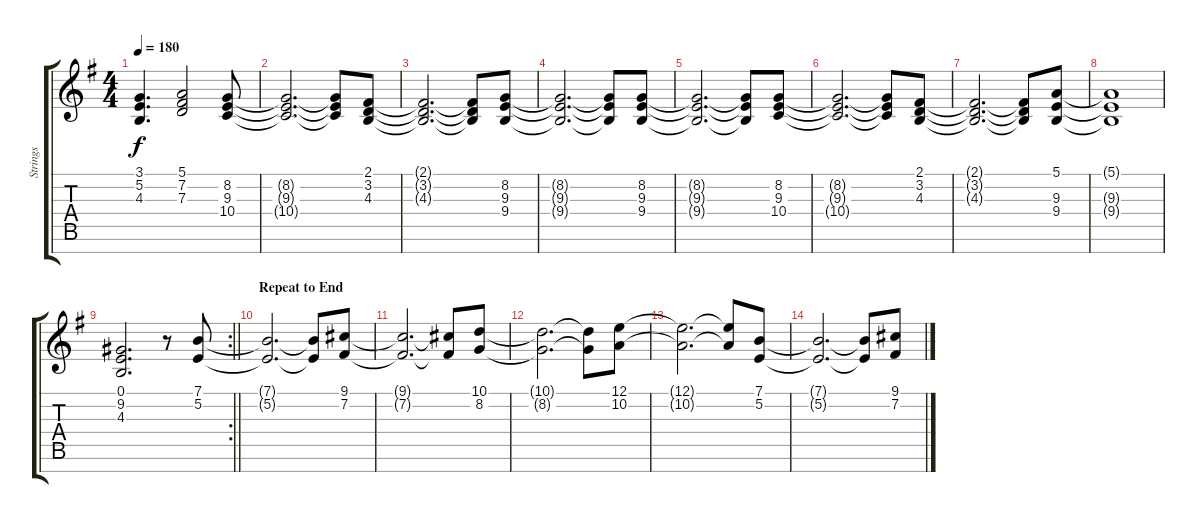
\track ("Strings" "Strings") {instrument stringensemble1}
\staff {score tabs}
\tuning (E4 B3 G3 D3 A2 E2 B1) {hide}
\ts (4 4)
\tempo 180
\clef g2
\ks g
(3.1{t} 5.2{t} 4.3{t}).4{d dy f} (5.1 7.2 7.3).2 (8.2 9.3 10.4).8 |
(8.2{t} 9.3{t} 10.4{t}).2{d} (8.2{t} 9.3{t} 10.4{t}).8 (2.1 3.2 4.3).8 |
(2.1{t} 3.2{t} 4.3{t}).2{d} (2.1{t} 3.2{t} 4.3{t}).8 (8.2 9.3 9.4).8 |
(8.2{t} 9.3{t} 9.4{t}).2{d} (8.2{t} 9.3{t} 9.4{t}).8 (8.2 9.3 9.4).8 |
(8.2{t} 9.3{t} 9.4{t}).2{d} (8.2{t} 9.3{t} 9.4{t}).8 (8.2 9.3 10.4).8 |
(8.2{t} 9.3{t} 10.4{t}).2{d} (8.2{t} 9.3{t} 10.4{t}).8 (2.1 3.2 4.3).8 |
(2.1{t} 3.2{t} 4.3{t}).2{d} (2.1{t} 3.2{t} 4.3{t}).8 (5.1 9.3 9.4).8 |
(5.1{t} 9.3{t} 9.4{t}).1 |
\rc 2
\barLineRight lightlight
(0.1 9.2 4.3).2{d} r.8 (7.1 5.2).8 |
\section ("" "Repeat to End")
(7.1{t} 5.2{t}).2{d} (7.1{t} 5.2{t}).8 (9.1 7.2).8 |
(9.1{t} 7.2{t}).2{d} (9.1{t} 7.2{t}).8 (10.1 8.2).8 |
(10.1{t} 8.2{t}).2{d} (10.1{t} 8.2{t}).8 (12.1 10.2).8 |
(12.1{t} 10.2{t}).2{d} (12.1{t} 10.2{t}).8 (7.1 5.2).8 |
(7.1{t} 5.2{t}).2{d} (7.1{t} 5.2{t}).8 (9.1 7.2).8
